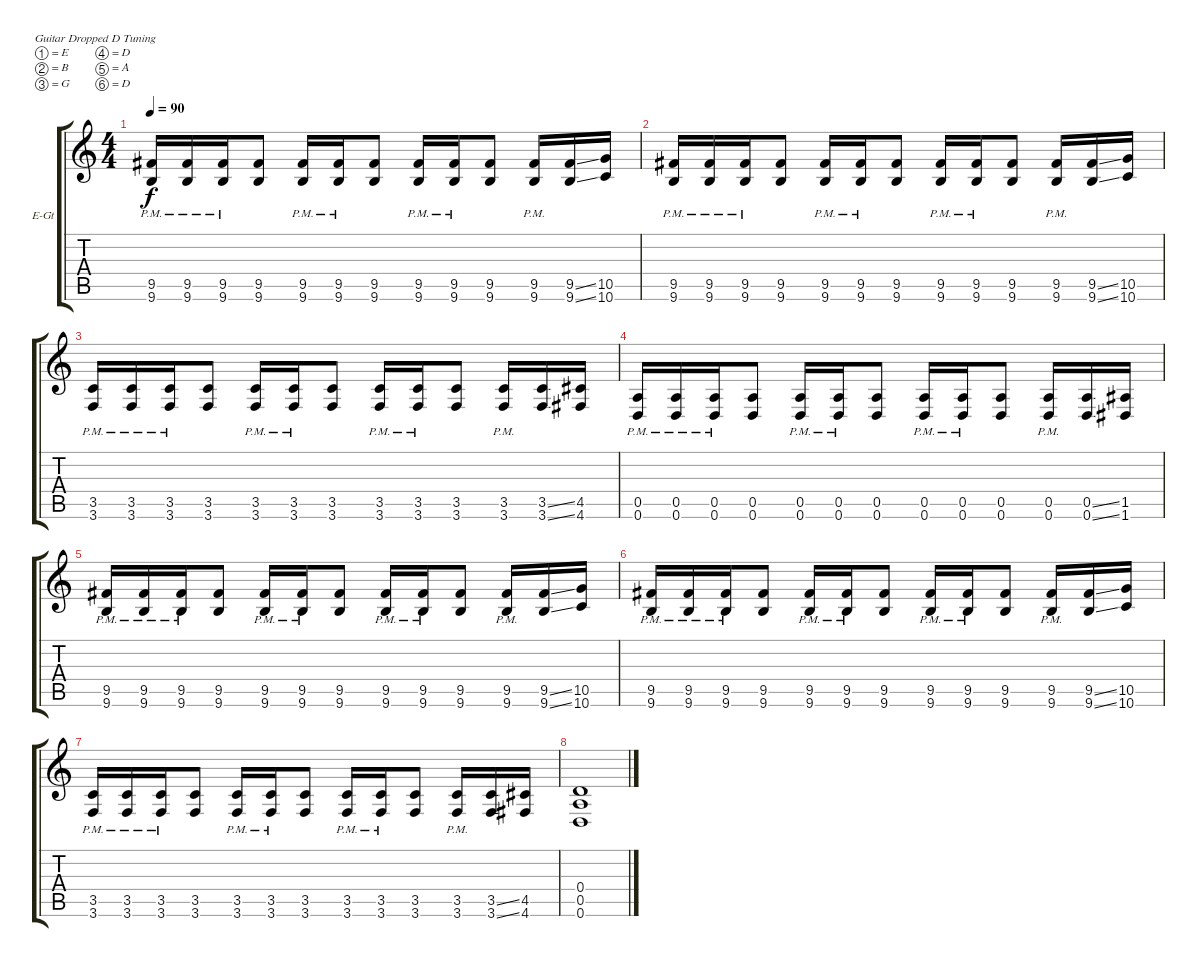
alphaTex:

\bracketExtendMode groupsimilarinstruments
\firstSystemTrackNameOrientation horizontal
\otherSystemsTrackNameOrientation horizontal
\track ("Distortion-guitar (Paul)" "E-Gt") {instrument distortionguitar}
\staff {score tabs}
\tuning (E4 B3 G3 D3 A2 D2)
\ts (4 4)
\tempo 90
\clef g2
\ks c
(9.5{pm} 9.6{pm}).16{dy f} (9.5{pm} 9.6{pm}).16 (9.5{pm} 9.6{pm}).16 (9.5 9.6).8 (9.5{pm} 9.6{pm}).16 (9.5{pm} 9.6{pm}).16 (9.5 9.6).8 (9.5{pm} 9.6{pm}).16 (9.5{pm} 9.6{pm}).16 (9.5 9.6).8 (9.5{pm} 9.6{pm}).16 (9.5{ss} 9.6{ss}).16 (10.5 10.6).16 |
(9.5{pm} 9.6{pm}).16 (9.5{pm} 9.6{pm}).16 (9.5{pm} 9.6{pm}).16 (9.5 9.6).8 (9.5{pm} 9.6{pm}).16 (9.5{pm} 9.6{pm}).16 (9.5 9.6).8 (9.5{pm} 9.6{pm}).16 (9.5{pm} 9.6{pm}).16 (9.5 9.6).8 (9.5{pm} 9.6{pm}).16 (9.5{ss} 9.6{ss}).16 (10.5 10.6).16 |
(3.5{pm} 3.6{pm}).16 (3.5{pm} 3.6{pm}).16 (3.5{pm} 3.6{pm}).16 (3.5 3.6).8 (3.5{pm} 3.6{pm}).16 (3.5{pm} 3.6{pm}).16 (3.5 3.6).8 (3.5{pm} 3.6{pm}).16 (3.5{pm} 3.6{pm}).16 (3.5 3.6).8 (3.5{pm} 3.6{pm}).16 (3.5{ss} 3.6{ss}).16 (4.5 4.6).16 |
(0.5{pm} 0.6{pm}).16 (0.5{pm} 0.6{pm}).16 (0.5{pm} 0.6{pm}).16 (0.5 0.6).8 (0.5{pm} 0.6{pm}).16 (0.5{pm} 0.6{pm}).16 (0.5 0.6).8 (0.5{pm} 0.6{pm}).16 (0.5{pm} 0.6{pm}).16 (0.5 0.6).8 (0.5{pm} 0.6{pm}).16 (0.5{ss} 0.6{ss}).16 (1.5 1.6).16 |
(9.5{pm} 9.6{pm}).16 (9.5{pm} 9.6{pm}).16 (9.5{pm} 9.6{pm}).16 (9.5 9.6).8 (9.5{pm} 9.6{pm}).16 (9.5{pm} 9.6{pm}).16 (9.5 9.6).8 (9.5{pm} 9.6{pm}).16 (9.5{pm} 9.6{pm}).16 (9.5 9.6).8 (9.5{pm} 9.6{pm}).16 (9.5{ss} 9.6{ss}).16 (10.5 10.6).16 |
(9.5{pm} 9.6{pm}).16 (9.5{pm} 9.6{pm}).16 (9.5{pm} 9.6{pm}).16 (9.5 9.6).8 (9.5{pm} 9.6{pm}).16 (9.5{pm} 9.6{pm}).16 (9.5 9.6).8 (9.5{pm} 9.6{pm}).16 (9.5{pm} 9.6{pm}).16 (9.5 9.6).8 (9.5{pm} 9.6{pm}).16 (9.5{ss} 9.6{ss}).16 (10.5 10.6).16 |
(3.5{pm} 3.6{pm}).16 (3.5{pm} 3.6{pm}).16 (3.5{pm} 3.6{pm}).16 (3.5 3.6).8 (3.5{pm} 3.6{pm}).16 (3.5{pm} 3.6{pm}).16 (3.5 3.6).8 (3.5{pm} 3.6{pm}).16 (3.5{pm} 3.6{pm}).16 (3.5 3.6).8 (3.5{pm} 3.6{pm}).16 (3.5{ss} 3.6{ss}).16 (4.5 4.6).16 |
(0.4 0.5 0.6).1
